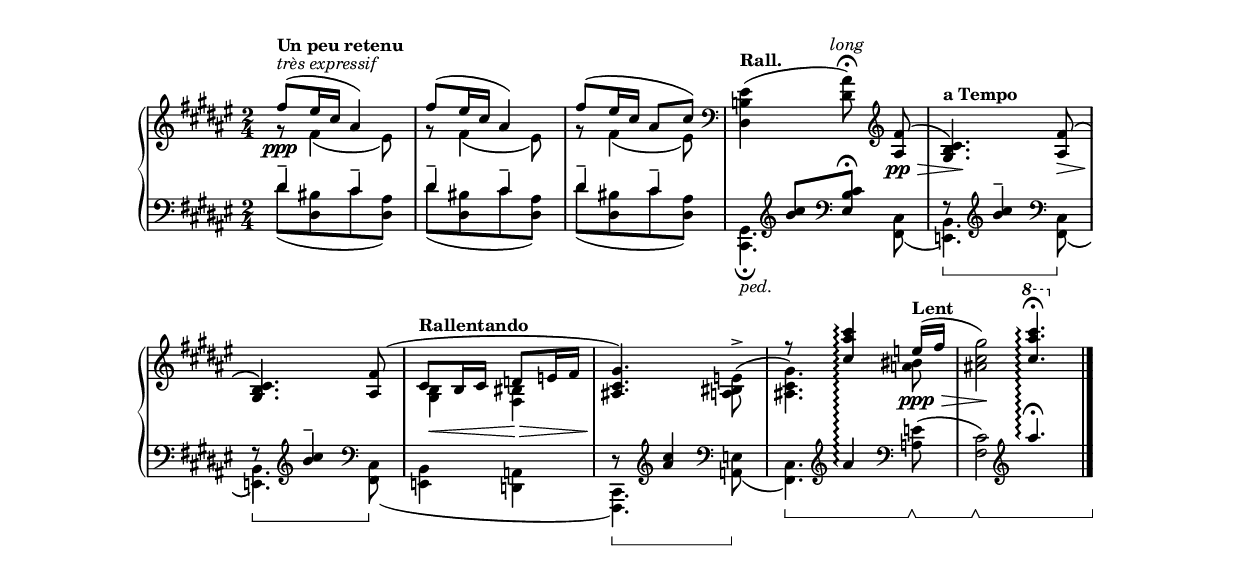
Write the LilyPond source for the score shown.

% Do not edit this file; it is automatically
% generated from Documentation/snippets/new
% This file is in the public domain.
%% Note: this file works from version 2.12.0
\version "2.13.31"
\include "english.ly"

#(set-global-staff-size 15)
\paper {
  line-width = 16\cm
  indent = 0\cm
}

% NR 2.2 Keyboard instruments


\header {
  lsrtags = "headwords"
  texidoc = ""
  doctitle = "headword"
} % begin verbatim


% M. Ravel, Sonatine (1905)
% First movement

\layout {
  \context {
    \Score
    \remove "Bar_number_engraver"
  }
}

fermataLong = \markup {
  \override #'(direction . 1)
  \override #'(baseline-skip . 2) {
    \dir-column {
      \musicglyph #"scripts.ufermata"
      \text \italic \center-align long
    }
  }
}

\new PianoStaff <<
  \set PianoStaff.connectArpeggios = ##t
  \new Staff {
    \time 2/4
    \key fs \major
    <<
      \new Voice {
        \voiceOne
        fs''8 ( ^\markup {
          \override #'(baseline-skip . 2.4) \column {
            \line \bold { Un peu retenu }
            \line \italic { très expressif }
          }
        }
        es''16
        cs''16
        as'4 )
        |
        fs''8 (
        es''16
        cs''16
        as'4 )
        |
        fs''8 (
        es''16
        cs''16
        as'8
        cs''8 )
        |
      }
      \new Voice {
        \voiceTwo
        gs'8\rest \ppp
        fs'4 (
        es'8 )
        |
        gs'8\rest
        fs'4 (
        es'8 )
        |
        gs'8\rest
        fs'4 (
        es'8 )
        |
      }
    >>
    \clef bass
    <ds b! es'>4 ( ^ \markup \bold { Rall. }
    \override Script #'stencil = #(lambda (grob)
      (grob-interpret-markup grob fermataLong))
    <ds' as'>8 ) \fermata
    \noBeam
    \clef treble
    \slurUp
    \once \override Hairpin #'to-barline = ##f
    <as fs'>8 ( \pp \>
    |
    <gs b cs'>4. \! ) ^\markup \bold { a Tempo }
    \slurUp
    <as fs'>8 ^\( \>
    |
    <gs b cs'>4. \! \)
    <<
      \new Voice {
        \voiceOne
        <as fs'>8 (
        |
        cs'8 ^\markup \bold { Rallentando }
        b16
        cs'16
        d'8
        e'16
        fs'16
        |
        <as! cs' gs'>4. )
        s8
        |
        r8
        <cs'' as'' cs'''>4 \arpeggio
        e''16 ( ^\markup \bold { Lent }
        fs''16
        |
        \voiceTwo
        <as'! cs'' gs''>2 )
        |
      }
      \new Voice {
        \voiceTwo
        s8
        |
        <gs b>4 \<
        <fs bs>4 \>
        |
        s4. \!
        \slurUp
        \once \override Script #'direction = #UP
        <a bs e'>8 ( \accent
        |
        <as! cs' gs'>4. )
        \once \override Hairpin #'to-barline = ##f
        <a' bs'>8 \ppp \>
        |
        s8 \!
        \stemDown
        \once \override Script #'direction = #UP
        \ottava #1
        \voiceOne
        \once \override PianoStaff.Arpeggio #'padding = #0.8
        <cs''' as''' cs''''>4. \arpeggio \fermata
        \ottava #0
        \bar "|."
      }
    >>
  }
  \new Staff <<
    \set Staff.pedalSustainStyle = #'bracket
    \key fs \major
    \clef bass
    \new Voice {
      \voiceOne
      ds'4 \tenuto
      cs'4 \tenuto
      |
      ds'4 \tenuto
      cs'4 \tenuto
      |
      ds'4 \tenuto
      cs'4 \tenuto
      |
      s8
      \clef treble
      <b' cs''>8 [
      \clef bass
      <es b cs'>8 \fermata ]
      s8
      |
      fs8\rest
      \clef treble
      <b' cs''>4 \tenuto
      s8
      |
      fs8\rest
      \clef treble
      <b' cs''>4 \tenuto
      s8
      |
      s2
      |
      ds8\rest
      \clef treble
      <as' cs''>4
      \clef bass
      s8
      |
      s8
      \clef treble
      <as'>4 \arpeggio
      \clef bass
      s8
      |
      s8
      \clef treble
      <as''>4. \arpeggio \fermata
      |
    }
    \new Voice {
      \voiceTwo
      ds'8 [ (
      < ds bs >8
      cs'8
      < ds as >8 ] )
      |
      ds'8 [ (
      < ds bs >8
      cs'8
      < ds as >8 ] )
      |
      ds'8 [ (
      < ds bs >8
      cs'8
      < ds as >8 ] )
      |
      \once \override Script #'outside-staff-priority = #100
      \once \override TextScript #'outside-staff-priority = #500
      <cs, gs,>4. \fermata _\markup \italic { ped. }
      <fs, cs>8 (
      |
      <e, b,>4. ) \sustainOn
      \clef bass
      <fs, cs>8 \( \sustainOff
      |
      <e, b,>4. \) \sustainOn
      \clef bass
      <fs, cs>8 ( \sustainOff
      |
      <e, b,>4
      <d, a,>4
      |
      <fs,, cs,>4. ) \sustainOn
      <a, e>8 ( \sustainOff
      |
      <fs, cs>4. ) \sustainOn
      \slurUp
      <a e'>8 ( \sustainOff \sustainOn
      |
      <fs cs'>2 ) \sustainOff \sustainOn
      |
    }
  >>
>>
